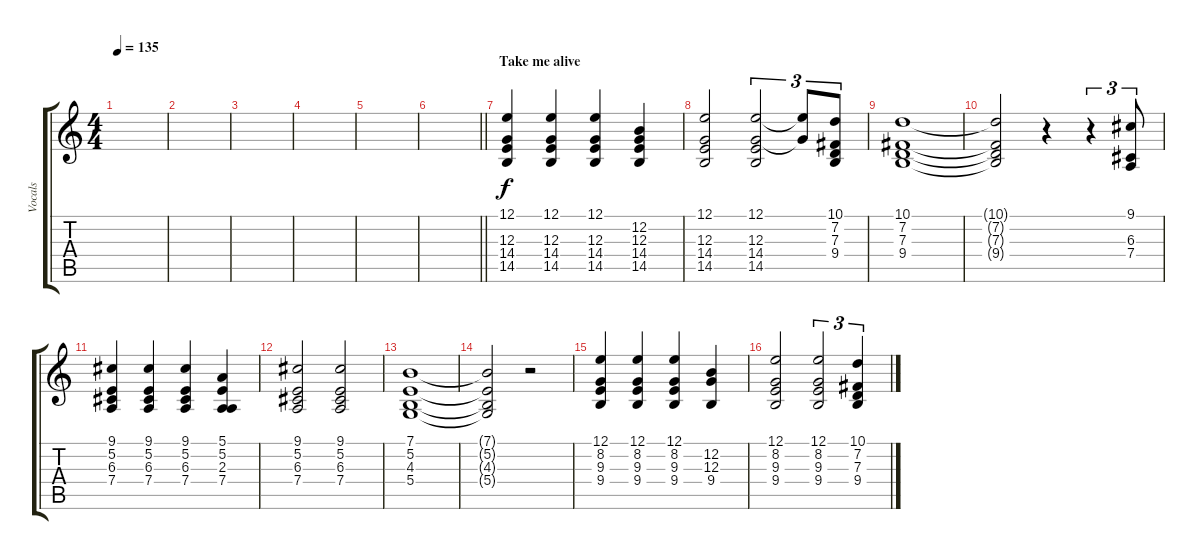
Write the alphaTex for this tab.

\track ("Vocals" "Vocals") {instrument choiraahs}
\staff {score tabs}
\tuning (E4 B3 G3 D3 A2 E2) {hide}
\ts (4 4)
\tempo 135
\clef g2
\ks c
|
|
|
|
|
\barLineRight lightlight
|
\section ("" "Take me alive")
(12.1 12.3 14.4 14.5).4 (12.1 12.3 14.4 14.5).4 (12.1 12.3 14.4 14.5).4 (12.2 12.3 14.4 14.5).4 |
(12.1 12.3 14.4 14.5).2 (12.1 12.3 14.4 14.5).2{tu (3 2)} (12.1{t} 12.3{t}).8{tu (3 2)} (10.1 7.2 7.3 9.4).8{tu (3 2)} |
(10.1 7.2 7.3 9.4).1 |
(10.1{t} 7.2{t} 7.3{t} 9.4{t}).2 r.4 r.4{tu (3 2)} (9.1 6.3 7.4).8{tu (3 2)} |
(9.1 5.2 6.3 7.4).4 (9.1 5.2 6.3 7.4).4 (9.1 5.2 6.3 7.4).4 (5.1 5.2 2.3 7.4).4 |
(9.1 5.2 6.3 7.4).2 (9.1 5.2 6.3 7.4).2 |
(7.1 5.2 4.3 5.4).1 |
(7.1{t} 5.2{t} 4.3{t} 5.4{t}).2 r.2 |
(12.1 8.2 9.3 9.4).4 (12.1 8.2 9.3 9.4).4 (12.1 8.2 9.3 9.4).4 (12.2 12.3 9.4).4 |
(12.1 8.2 9.3 9.4).2 (12.1 8.2 9.3 9.4).2{tu (3 2)} (10.1 7.2 7.3 9.4).4{tu (3 2)}
